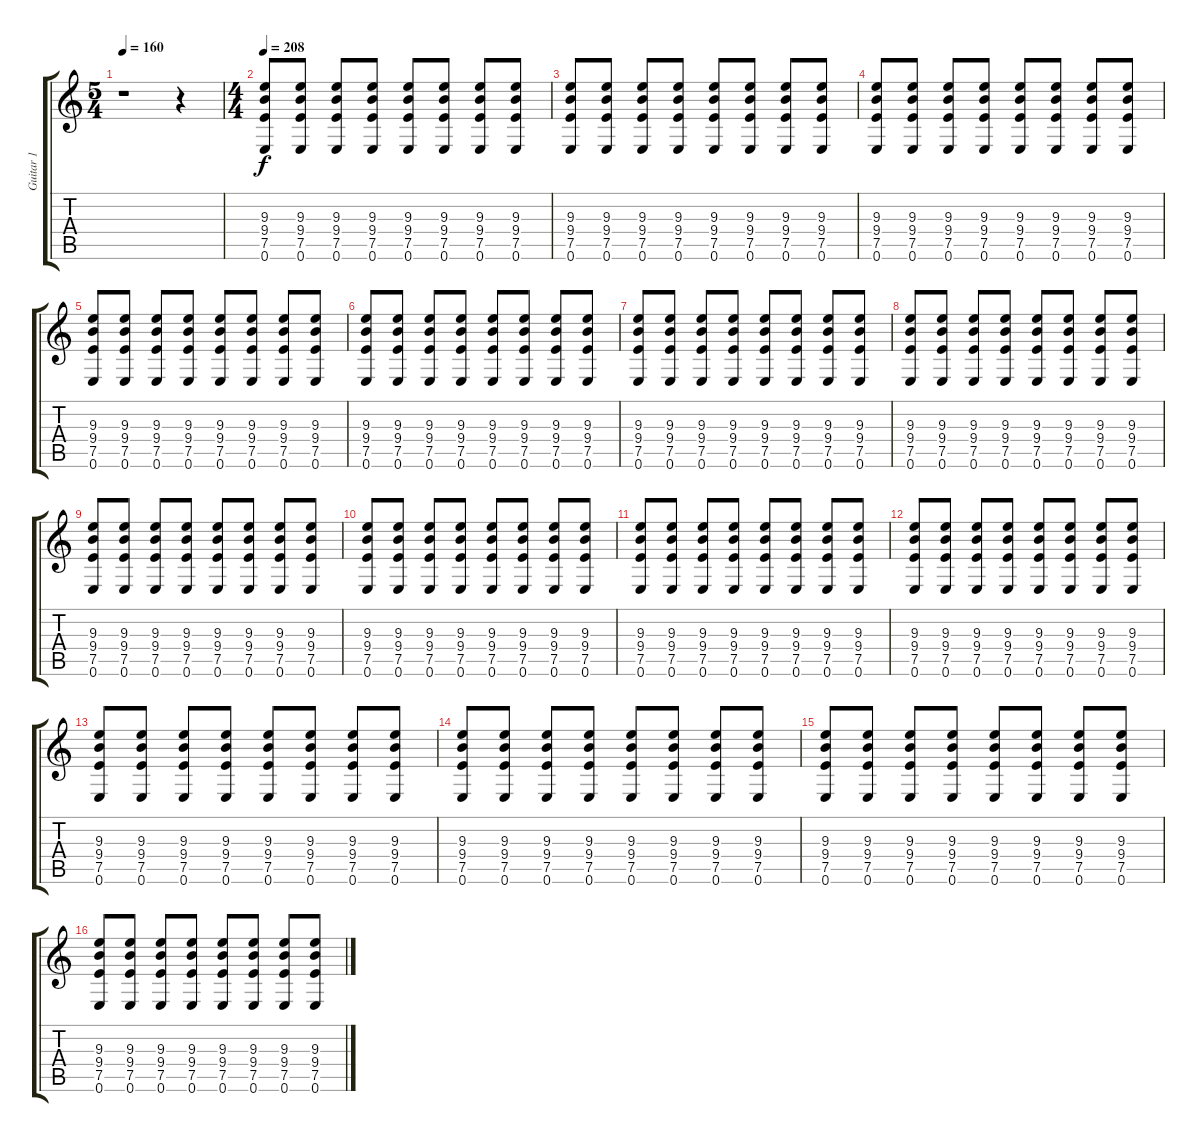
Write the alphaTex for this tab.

\track ("Guitar 1" "Guitar 1") {instrument distortionguitar}
\staff {score tabs}
\tuning (E4 B3 G3 D3 A2 E2) {hide}
\ts (5 4)
\tempo 160
\clef g2
\ks c
r.1{dy f} r.4 |
\ts (4 4)
\tempo 208
(9.3 9.4 7.5 0.6).8 (9.3 9.4 7.5 0.6).8 (9.3 9.4 7.5 0.6).8 (9.3 9.4 7.5 0.6).8 (9.3 9.4 7.5 0.6).8 (9.3 9.4 7.5 0.6).8 (9.3 9.4 7.5 0.6).8 (9.3 9.4 7.5 0.6).8 |
(9.3 9.4 7.5 0.6).8 (9.3 9.4 7.5 0.6).8 (9.3 9.4 7.5 0.6).8 (9.3 9.4 7.5 0.6).8 (9.3 9.4 7.5 0.6).8 (9.3 9.4 7.5 0.6).8 (9.3 9.4 7.5 0.6).8 (9.3 9.4 7.5 0.6).8 |
(9.3 9.4 7.5 0.6).8 (9.3 9.4 7.5 0.6).8 (9.3 9.4 7.5 0.6).8 (9.3 9.4 7.5 0.6).8 (9.3 9.4 7.5 0.6).8 (9.3 9.4 7.5 0.6).8 (9.3 9.4 7.5 0.6).8 (9.3 9.4 7.5 0.6).8 |
(9.3 9.4 7.5 0.6).8 (9.3 9.4 7.5 0.6).8 (9.3 9.4 7.5 0.6).8 (9.3 9.4 7.5 0.6).8 (9.3 9.4 7.5 0.6).8 (9.3 9.4 7.5 0.6).8 (9.3 9.4 7.5 0.6).8 (9.3 9.4 7.5 0.6).8 |
(9.3 9.4 7.5 0.6).8 (9.3 9.4 7.5 0.6).8 (9.3 9.4 7.5 0.6).8 (9.3 9.4 7.5 0.6).8 (9.3 9.4 7.5 0.6).8 (9.3 9.4 7.5 0.6).8 (9.3 9.4 7.5 0.6).8 (9.3 9.4 7.5 0.6).8 |
(9.3 9.4 7.5 0.6).8 (9.3 9.4 7.5 0.6).8 (9.3 9.4 7.5 0.6).8 (9.3 9.4 7.5 0.6).8 (9.3 9.4 7.5 0.6).8 (9.3 9.4 7.5 0.6).8 (9.3 9.4 7.5 0.6).8 (9.3 9.4 7.5 0.6).8 |
(9.3 9.4 7.5 0.6).8 (9.3 9.4 7.5 0.6).8 (9.3 9.4 7.5 0.6).8 (9.3 9.4 7.5 0.6).8 (9.3 9.4 7.5 0.6).8 (9.3 9.4 7.5 0.6).8 (9.3 9.4 7.5 0.6).8 (9.3 9.4 7.5 0.6).8 |
(9.3 9.4 7.5 0.6).8 (9.3 9.4 7.5 0.6).8 (9.3 9.4 7.5 0.6).8 (9.3 9.4 7.5 0.6).8 (9.3 9.4 7.5 0.6).8 (9.3 9.4 7.5 0.6).8 (9.3 9.4 7.5 0.6).8 (9.3 9.4 7.5 0.6).8 |
(9.3 9.4 7.5 0.6).8 (9.3 9.4 7.5 0.6).8 (9.3 9.4 7.5 0.6).8 (9.3 9.4 7.5 0.6).8 (9.3 9.4 7.5 0.6).8 (9.3 9.4 7.5 0.6).8 (9.3 9.4 7.5 0.6).8 (9.3 9.4 7.5 0.6).8 |
(9.3 9.4 7.5 0.6).8 (9.3 9.4 7.5 0.6).8 (9.3 9.4 7.5 0.6).8 (9.3 9.4 7.5 0.6).8 (9.3 9.4 7.5 0.6).8 (9.3 9.4 7.5 0.6).8 (9.3 9.4 7.5 0.6).8 (9.3 9.4 7.5 0.6).8 |
(9.3 9.4 7.5 0.6).8 (9.3 9.4 7.5 0.6).8 (9.3 9.4 7.5 0.6).8 (9.3 9.4 7.5 0.6).8 (9.3 9.4 7.5 0.6).8 (9.3 9.4 7.5 0.6).8 (9.3 9.4 7.5 0.6).8 (9.3 9.4 7.5 0.6).8 |
(9.3 9.4 7.5 0.6).8 (9.3 9.4 7.5 0.6).8 (9.3 9.4 7.5 0.6).8 (9.3 9.4 7.5 0.6).8 (9.3 9.4 7.5 0.6).8 (9.3 9.4 7.5 0.6).8 (9.3 9.4 7.5 0.6).8 (9.3 9.4 7.5 0.6).8 |
(9.3 9.4 7.5 0.6).8 (9.3 9.4 7.5 0.6).8 (9.3 9.4 7.5 0.6).8 (9.3 9.4 7.5 0.6).8 (9.3 9.4 7.5 0.6).8 (9.3 9.4 7.5 0.6).8 (9.3 9.4 7.5 0.6).8 (9.3 9.4 7.5 0.6).8 |
(9.3 9.4 7.5 0.6).8 (9.3 9.4 7.5 0.6).8 (9.3 9.4 7.5 0.6).8 (9.3 9.4 7.5 0.6).8 (9.3 9.4 7.5 0.6).8 (9.3 9.4 7.5 0.6).8 (9.3 9.4 7.5 0.6).8 (9.3 9.4 7.5 0.6).8 |
(9.3 9.4 7.5 0.6).8 (9.3 9.4 7.5 0.6).8 (9.3 9.4 7.5 0.6).8 (9.3 9.4 7.5 0.6).8 (9.3 9.4 7.5 0.6).8 (9.3 9.4 7.5 0.6).8 (9.3 9.4 7.5 0.6).8 (9.3 9.4 7.5 0.6).8
